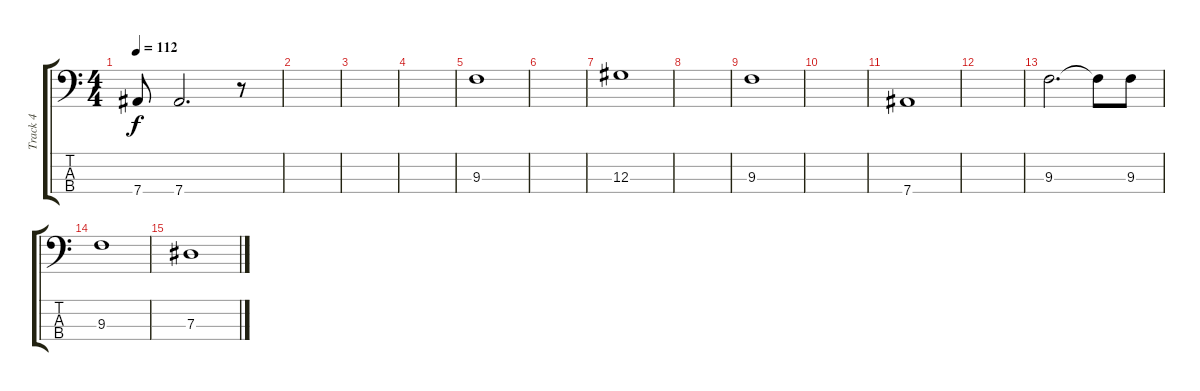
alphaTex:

\track ("Track 4" "Track 4") {instrument electricbassfinger}
\staff {score tabs}
\tuning (Gb2 Db2 Ab1 Eb1) {hide}
\ts (4 4)
\tempo 112
\clef f4
\ks c
7.4.8{dy f} 7.4.2{d} r.8 |
|
|
|
9.3.1 |
|
12.3.1 |
|
9.3.1 |
|
7.4.1 |
|
9.3.2{d} 9.3{t}.8 9.3.8 |
9.3.1 |
7.3.1
